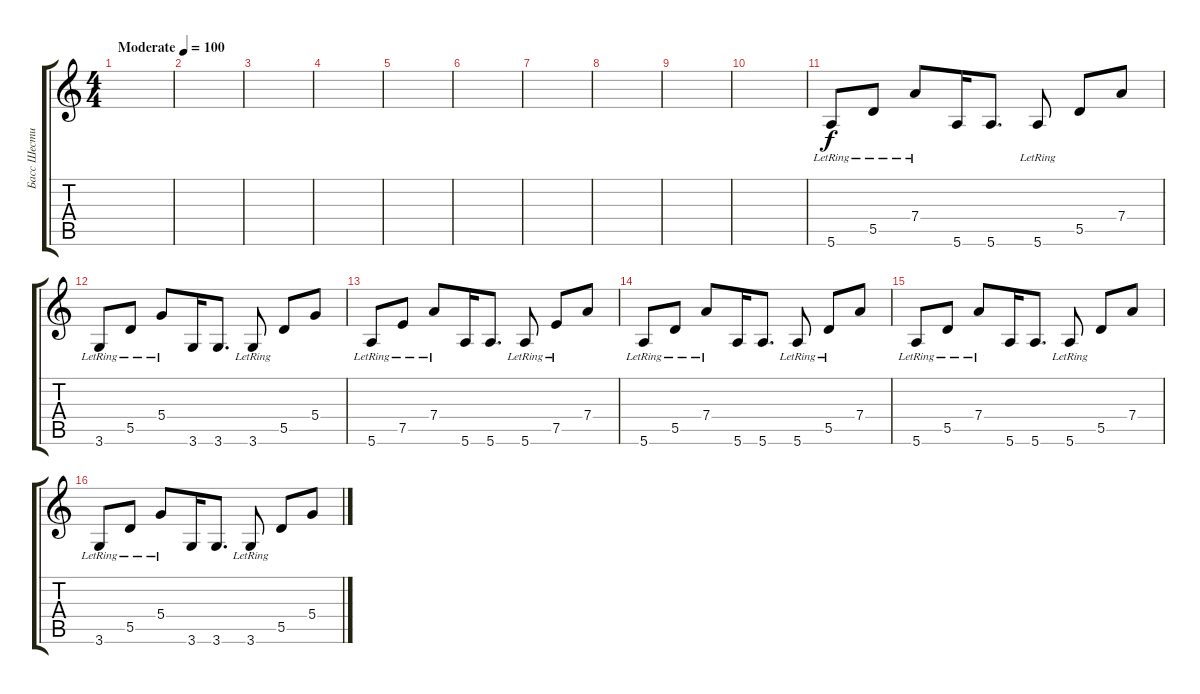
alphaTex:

\track ("Басс Шестиструнка" "Басс Шести") {instrument acousticguitarsteel}
\staff {score tabs}
\tuning (E4 B3 G3 D3 A2 E2) {hide}
\ts (4 4)
\tempo (100 "Moderate")
\clef g2
\ks c
|
|
|
|
|
|
|
|
|
|
5.6{lr}.8 5.5{lr}.8 7.4{lr}.8 5.6.16 5.6.8{d} 5.6{lr}.8 5.5.8 7.4.8 |
3.6{lr}.8 5.5{lr}.8 5.4{lr}.8 3.6.16 3.6.8{d} 3.6{lr}.8 5.5.8 5.4.8 |
5.6{lr}.8 7.5{lr}.8 7.4{lr}.8 5.6.16 5.6.8{d} 5.6{lr}.8 7.5{lr}.8 7.4.8 |
5.6{lr}.8 5.5{lr}.8 7.4{lr}.8 5.6.16 5.6.8{d} 5.6{lr}.8 5.5{lr}.8 7.4.8 |
5.6{lr}.8 5.5{lr}.8 7.4{lr}.8 5.6.16 5.6.8{d} 5.6{lr}.8 5.5.8 7.4.8 |
3.6{lr}.8 5.5{lr}.8 5.4{lr}.8 3.6.16 3.6.8{d} 3.6{lr}.8 5.5.8 5.4.8
